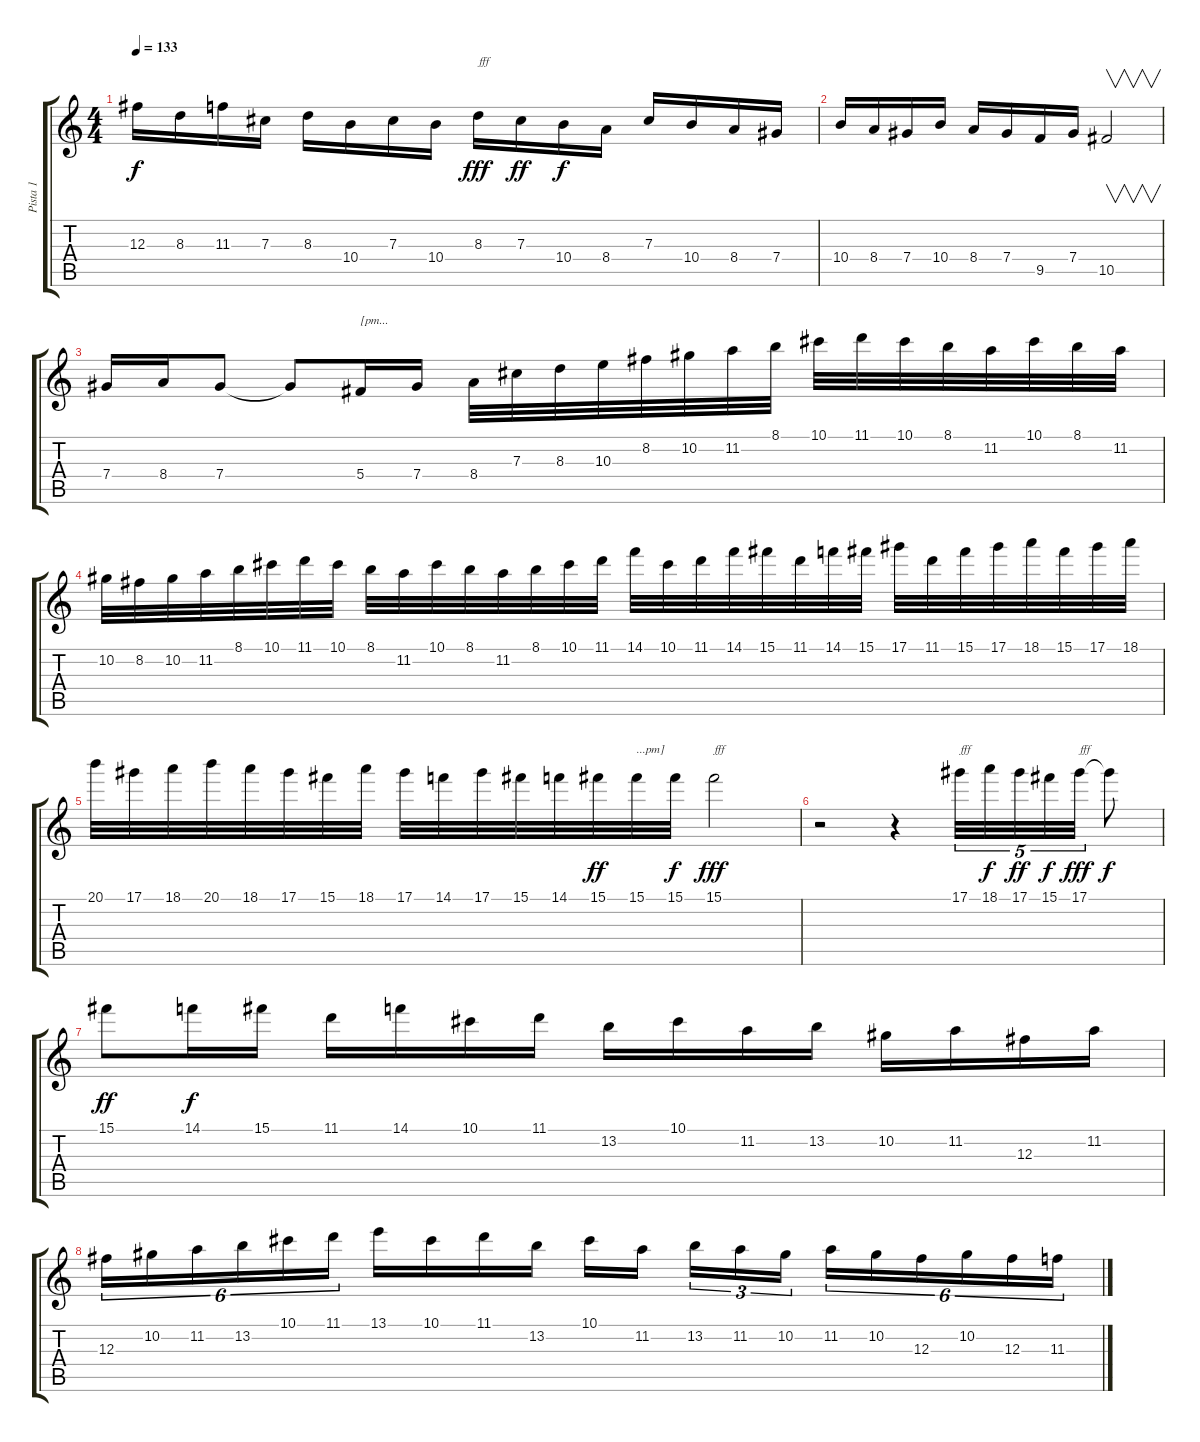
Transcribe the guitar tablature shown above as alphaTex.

\track ("Pista 1" "Pista 1") {instrument acousticguitarnylon}
\staff {score tabs}
\tuning (Eb4 Bb3 Gb3 Db3 Ab2 Eb2) {hide}
\ts (4 4)
\tempo 133
\clef g2
\ks c
12.3.16{dy f} 8.3.16 11.3.16 7.3.16 8.3.16 10.4.16 7.3.16 10.4.16 8.3.16{txt "fff" dy fff} 7.3.16{dy ff} 10.4.16{dy f} 8.4.16 7.3.16 10.4.16 8.4.16 7.4.16 |
10.4.16 8.4.16 7.4.16 10.4.16 8.4.16 7.4.16 9.5.16 7.4.16 10.5.2{v} |
7.4.16 8.4.16 7.4.8 7.4{t}.8 5.4.16{txt "[pm..."} 7.4.16 8.4.32 7.3.32 8.3.32 10.3.32 8.2.32 10.2.32 11.2.32 8.1.32 10.1.32 11.1.32 10.1.32 8.1.32 11.2.32 10.1.32 8.1.32 11.2.32 |
10.2.32 8.2.32 10.2.32 11.2.32 8.1.32 10.1.32 11.1.32 10.1.32 8.1.32 11.2.32 10.1.32 8.1.32 11.2.32 8.1.32 10.1.32 11.1.32 14.1.32 10.1.32 11.1.32 14.1.32 15.1.32 11.1.32 14.1.32 15.1.32 17.1.32 11.1.32 15.1.32 17.1.32 18.1.32 15.1.32 17.1.32 18.1.32 |
20.1.32 17.1.32 18.1.32 20.1.32 18.1.32 17.1.32 15.1.32 18.1.32 17.1.32 14.1.32 17.1.32 15.1.32 14.1.32 15.1.32{dy ff} 15.1.32{txt "...pm]"} 15.1.32{dy f} 15.1.2{txt "fff" dy fff} |
r.2 r.4 17.1.32{tu (5 4) txt "fff"} 18.1.32{tu (5 4) dy f} 17.1.32{tu (5 4) dy ff} 15.1.32{tu (5 4) dy f} 17.1.32{tu (5 4) txt "fff" dy fff} 17.1{t}.8{dy f} |
15.1.8{dy ff} 14.1.16{dy f} 15.1.16 11.1.16 14.1.16 10.1.16 11.1.16 13.2.16 10.1.16 11.2.16 13.2.16 10.2.16 11.2.16 12.3.16 11.2.16 |
12.3.16{tu (6 4)} 10.2.16{tu (6 4)} 11.2.16{tu (6 4)} 13.2.16{tu (6 4)} 10.1.16{tu (6 4)} 11.1.16{tu (6 4)} 13.1.16 10.1.16 11.1.16 13.2.16 10.1.16 11.2.16 13.2.16{tu (3 2)} 11.2.16{tu (3 2)} 10.2.16{tu (3 2)} 11.2.16{tu (6 4)} 10.2.16{tu (6 4)} 12.3.16{tu (6 4)} 10.2.16{tu (6 4)} 12.3.16{tu (6 4)} 11.3.16{tu (6 4)}
